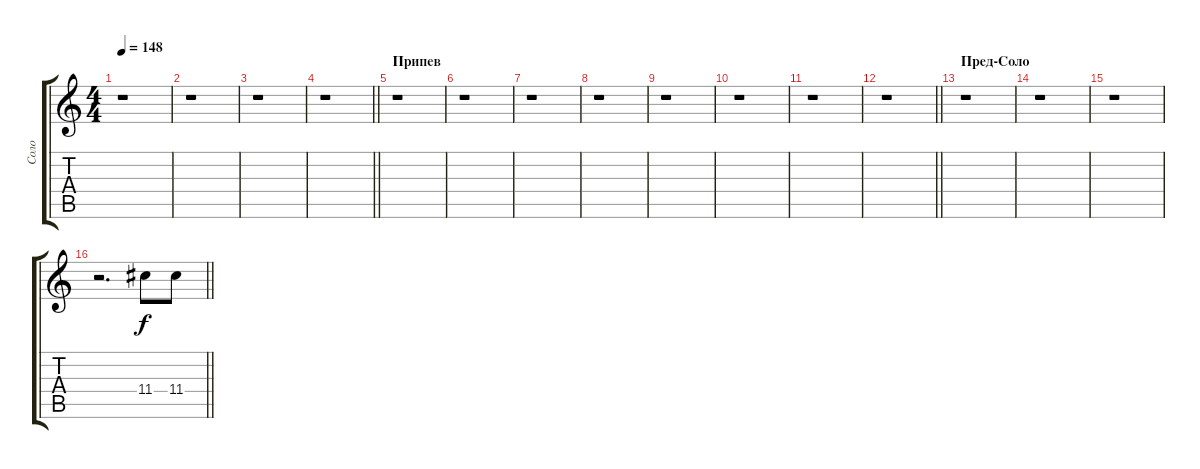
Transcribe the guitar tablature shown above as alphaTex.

\track ("Соло" "Соло") {instrument overdrivenguitar}
\staff {score tabs}
\tuning (E4 B3 G3 D3 A2 E2) {hide}
\ts (4 4)
\tempo 148
\clef g2
\ks c
r.1{dy f} |
r.1 |
r.1 |
\barLineRight lightlight
r.1 |
\section ("" "Припев")
r.1 |
r.1 |
r.1 |
r.1 |
r.1 |
r.1 |
r.1 |
\barLineRight lightlight
r.1 |
\section ("" "Пред-Соло")
r.1 |
r.1 |
r.1 |
\barLineRight lightlight
r.2{d} 11.4.8 11.4.8
